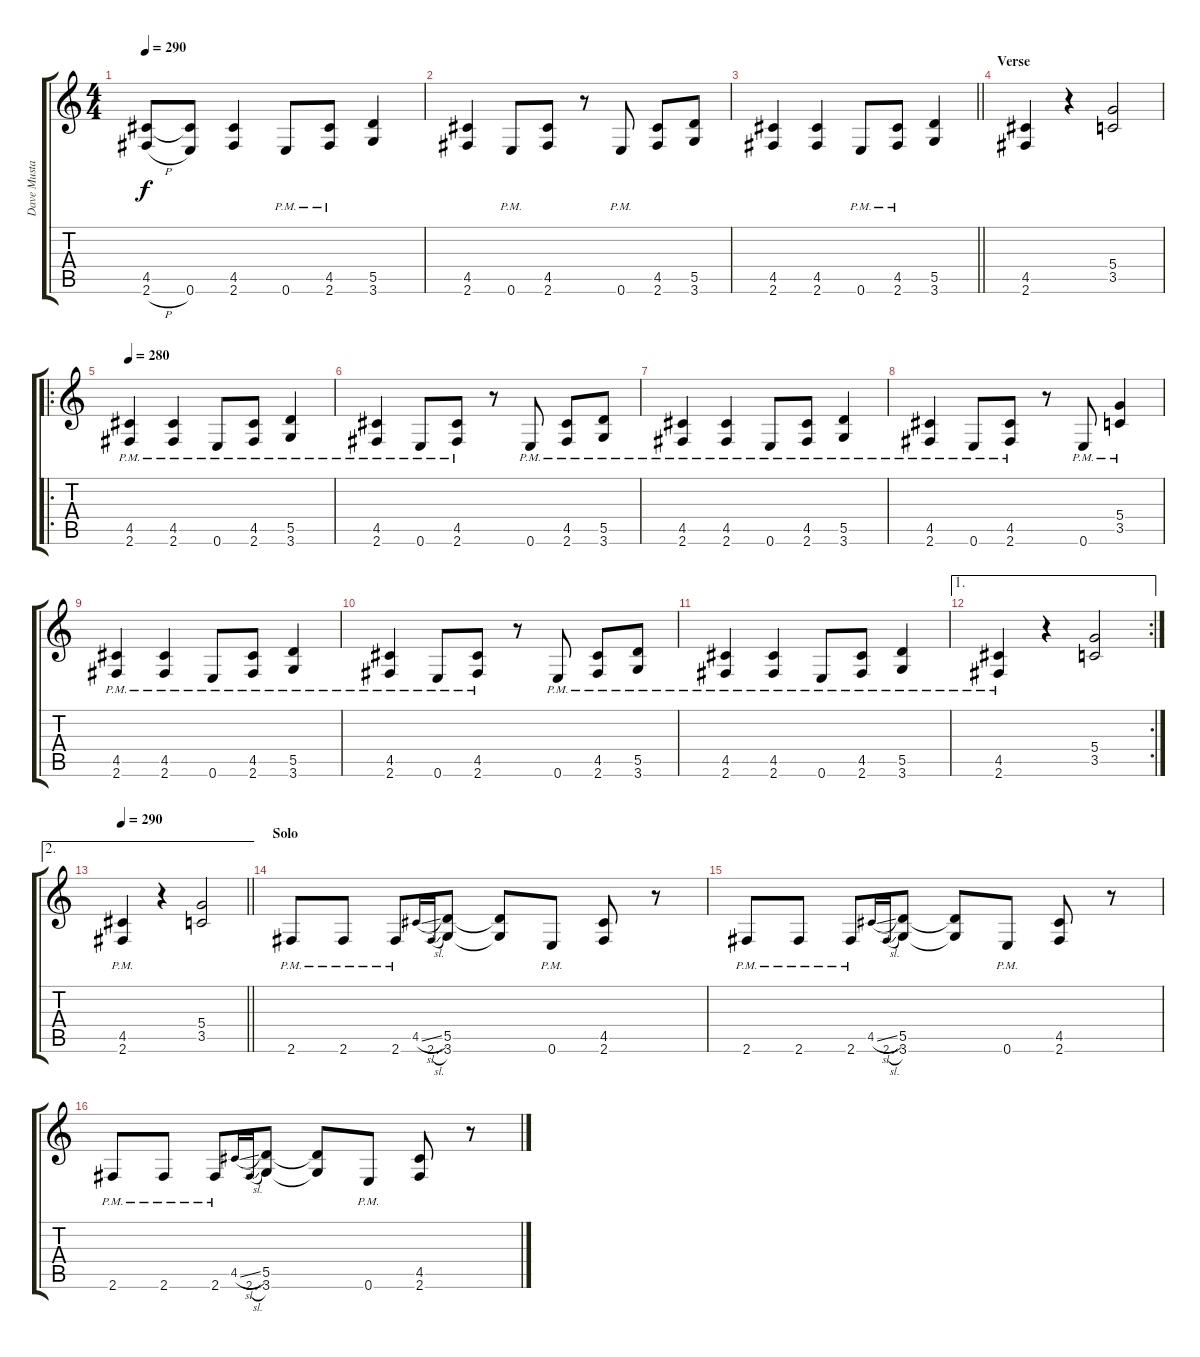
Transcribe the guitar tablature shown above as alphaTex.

\track ("Dave Mustaine" "Dave Musta") {instrument distortionguitar}
\staff {score tabs}
\tuning (E4 B3 G3 D3 A2 E2) {hide}
\ts (4 4)
\tempo 290
\clef g2
\ks c
(4.5 2.6{h}).8{dy f} (4.5{t} 0.6).8 (4.5 2.6).4 0.6{pm}.8 (4.5 2.6{pm}).8 (5.5 3.6).4 |
(4.5 2.6).4 0.6{pm}.8 (4.5 2.6).8 r.8 0.6{pm}.8 (4.5 2.6).8 (5.5 3.6).8 |
\barLineRight lightlight
(4.5 2.6).4 (4.5 2.6).4 0.6{pm}.8 (4.5 2.6{pm}).8 (5.5 3.6).4 |
\section ("" "Verse")
(4.5 2.6).4 r.4 (5.4 3.5).2 |
\ro
\tempo 280
(4.5{pm} 2.6{pm}).4 (4.5{pm} 2.6{pm}).4 0.6{pm}.8 (4.5{pm} 2.6{pm}).8 (5.5{pm} 3.6{pm}).4 |
(4.5{pm} 2.6{pm}).4 0.6{pm}.8 (4.5{pm} 2.6{pm}).8 r.8 0.6{pm}.8 (4.5{pm} 2.6{pm}).8 (5.5{pm} 3.6{pm}).8 |
(4.5{pm} 2.6{pm}).4 (4.5{pm} 2.6{pm}).4 0.6{pm}.8 (4.5{pm} 2.6{pm}).8 (5.5{pm} 3.6{pm}).4 |
(4.5{pm} 2.6{pm}).4 0.6{pm}.8 (4.5{pm} 2.6{pm}).8 r.8 0.6{pm}.8 (5.4{pm} 3.5{pm}).4 |
(4.5{pm} 2.6{pm}).4 (4.5{pm} 2.6{pm}).4 0.6{pm}.8 (4.5{pm} 2.6{pm}).8 (5.5{pm} 3.6{pm}).4 |
(4.5{pm} 2.6{pm}).4 0.6{pm}.8 (4.5{pm} 2.6{pm}).8 r.8 0.6{pm}.8 (4.5{pm} 2.6{pm}).8 (5.5{pm} 3.6{pm}).8 |
(4.5{pm} 2.6{pm}).4 (4.5{pm} 2.6{pm}).4 0.6{pm}.8 (4.5{pm} 2.6{pm}).8 (5.5{pm} 3.6{pm}).4 |
\ae 1
\rc 2
(4.5{pm} 2.6{pm}).4 r.4 (5.4 3.5).2 |
\ae 2
\tempo 290
\barLineRight lightlight
(4.5{pm} 2.6{pm}).4 r.4 (5.4 3.5).2 |
\section ("" "Solo")
2.6{pm}.8 2.6{pm}.8 2.6{pm}.8 4.5{sl}.16{gr onbeat} 2.6{sl}.16{gr onbeat} (5.5 3.6).8 (5.5{t} 3.6{t}).8 0.6{pm}.8 (4.5 2.6).8 r.8 |
2.6{pm}.8 2.6{pm}.8 2.6{pm}.8 4.5{sl}.16{gr onbeat} 2.6{sl}.16{gr onbeat} (5.5 3.6).8 (5.5{t} 3.6{t}).8 0.6{pm}.8 (4.5 2.6).8 r.8 |
2.6{pm}.8 2.6{pm}.8 2.6{pm}.8 4.5{sl}.16{gr onbeat} 2.6{sl}.16{gr onbeat} (5.5 3.6).8 (5.5{t} 3.6{t}).8 0.6{pm}.8 (4.5 2.6).8 r.8
